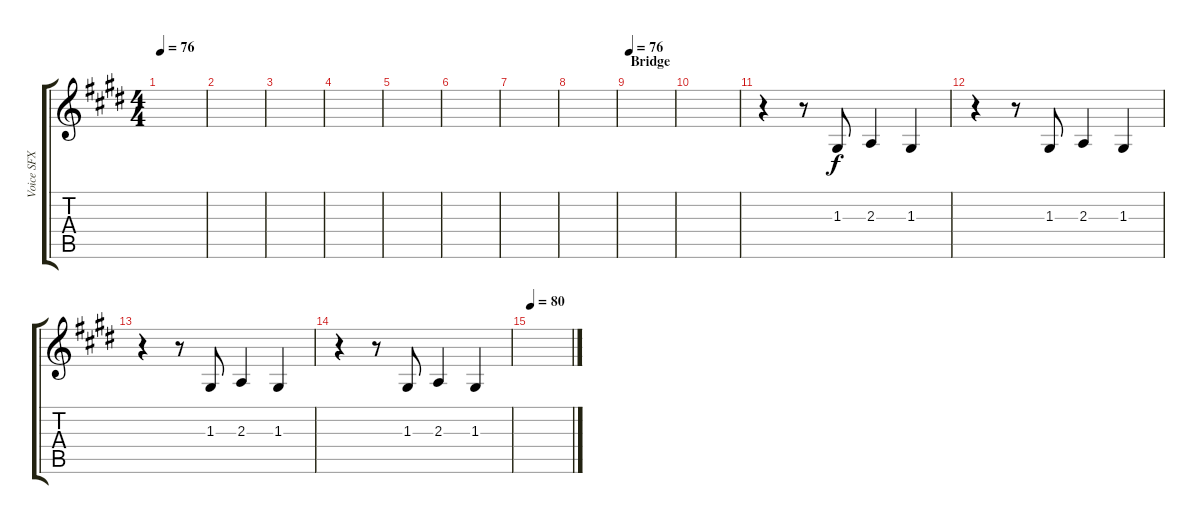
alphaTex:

\track ("Voice SFX" "Voice SFX") {instrument pad7halo}
\staff {score tabs}
\tuning (E4 B3 G3 D3 A2 E2) {hide}
\ts (4 4)
\tempo 76
\clef g2
\ks e
|
|
|
|
|
|
|
|
\section ("" "Bridge")
\tempo 76
|
|
r.4 r.8 1.3.8{volume 16} 2.3.4 1.3.4 |
r.4 r.8 1.3.8 2.3.4 1.3.4 |
r.4 r.8 1.3.8 2.3.4 1.3.4 |
r.4 r.8 1.3.8 2.3.4 1.3.4 |
\tempo 80
